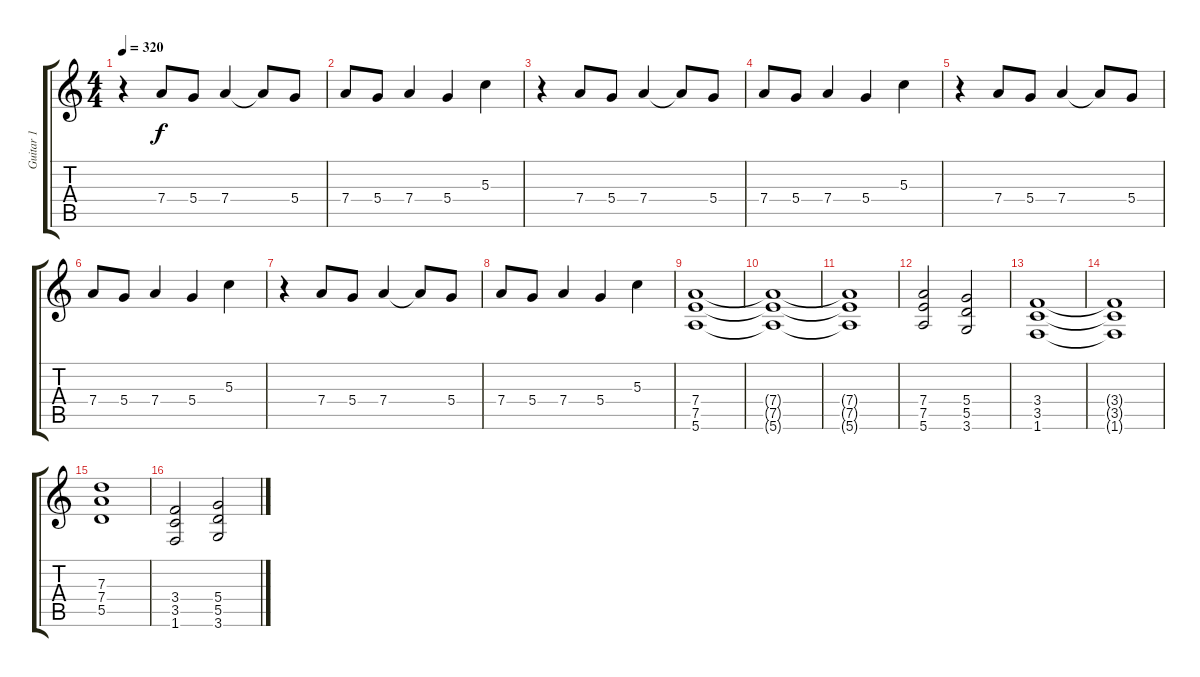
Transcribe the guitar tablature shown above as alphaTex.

\track ("Guitar 1" "Guitar 1") {instrument distortionguitar}
\staff {score tabs}
\tuning (E4 B3 G3 D3 A2 E2) {hide}
\ts (4 4)
\tempo 320
\clef g2
\ks c
r.4{dy f instrument distortionguitar} 7.4.8 5.4.8 7.4.4 7.4{t}.8 5.4.8 |
7.4.8 5.4.8 7.4.4 5.4.4 5.3.4 |
r.4 7.4.8 5.4.8 7.4.4 7.4{t}.8 5.4.8 |
7.4.8 5.4.8 7.4.4 5.4.4 5.3.4 |
r.4 7.4.8 5.4.8 7.4.4 7.4{t}.8 5.4.8 |
7.4.8 5.4.8 7.4.4 5.4.4 5.3.4 |
r.4 7.4.8 5.4.8 7.4.4 7.4{t}.8 5.4.8 |
7.4.8 5.4.8 7.4.4 5.4.4 5.3.4 |
(7.4 7.5 5.6).1 |
(7.4{t} 7.5{t} 5.6{t}).1 |
(7.4{t} 7.5{t} 5.6{t}).1 |
(7.4 7.5 5.6).2 (5.4 5.5 3.6).2 |
(3.4 3.5 1.6).1 |
(3.4{t} 3.5{t} 1.6{t}).1 |
(7.3 7.4 5.5).1 |
(3.4 3.5 1.6).2 (5.4 5.5 3.6).2
